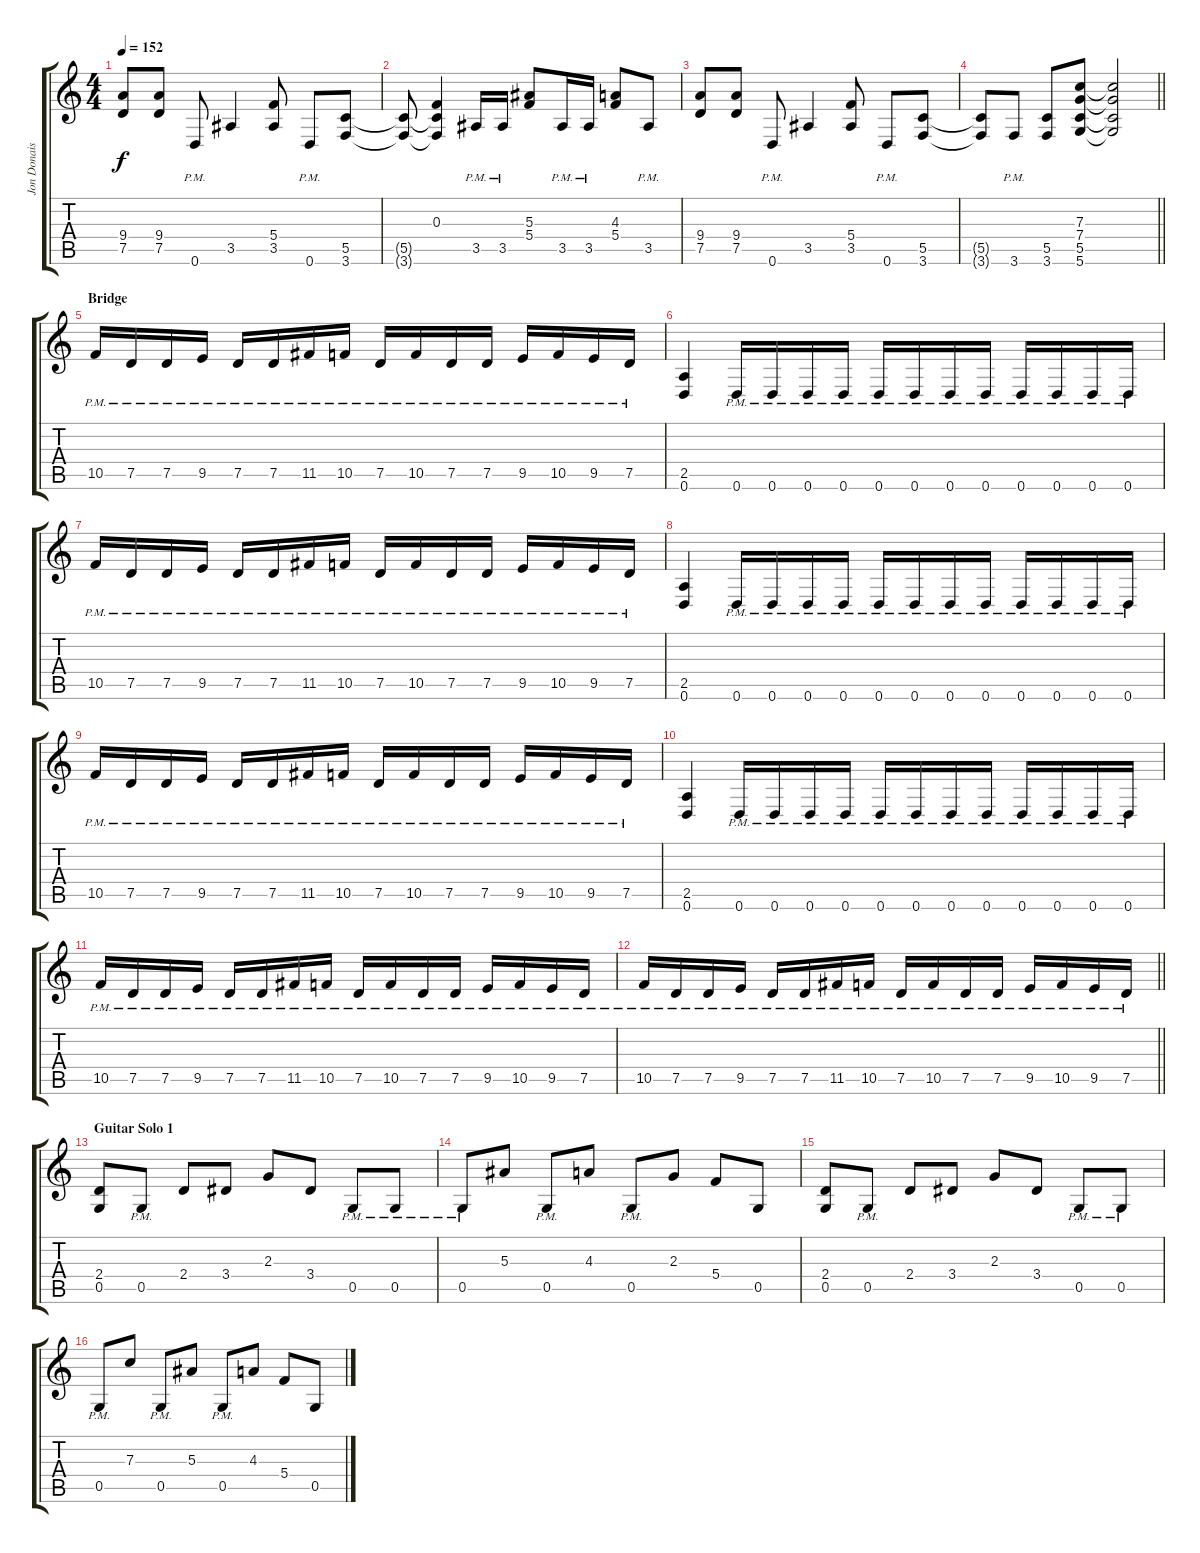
\track ("Jon Donais" "Jon Donais") {instrument distortionguitar}
\staff {score tabs}
\tuning (D4 A3 F3 C3 G2 D2) {hide}
\ts (4 4)
\tempo 152
\clef g2
\ks c
(9.4 7.5).8{dy f} (9.4 7.5).8 0.6{pm}.8 3.5.4 (5.4 3.5).8 0.6{pm}.8 (5.5 3.6).8 |
(5.5{t} 3.6{t}).8 (0.3 5.5{t} 3.6{t}).4 3.5{pm}.16 3.5{pm}.16 (5.3 5.4).8 3.5{pm}.16 3.5{pm}.16 (4.3 5.4).8 3.5{pm}.8 |
(9.4 7.5).8 (9.4 7.5).8 0.6{pm}.8 3.5.4 (5.4 3.5).8 0.6{pm}.8 (5.5 3.6).8 |
\barLineRight lightlight
(5.5{t} 3.6{t}).8 3.6{pm}.8 (5.5 3.6).8 (7.3 7.4 5.5 5.6).8 (7.3{t} 7.4{t} 5.5{t} 5.6{t}).2 |
\section ("" "Bridge")
10.5{pm}.16 7.5{pm}.16 7.5{pm}.16 9.5{pm}.16 7.5{pm}.16 7.5{pm}.16 11.5{pm}.16 10.5{pm}.16 7.5{pm}.16 10.5{pm}.16 7.5{pm}.16 7.5{pm}.16 9.5{pm}.16 10.5{pm}.16 9.5{pm}.16 7.5{pm}.16 |
(2.5 0.6).4 0.6{pm}.16 0.6{pm}.16 0.6{pm}.16 0.6{pm}.16 0.6{pm}.16 0.6{pm}.16 0.6{pm}.16 0.6{pm}.16 0.6{pm}.16 0.6{pm}.16 0.6{pm}.16 0.6{pm}.16 |
10.5{pm}.16 7.5{pm}.16 7.5{pm}.16 9.5{pm}.16 7.5{pm}.16 7.5{pm}.16 11.5{pm}.16 10.5{pm}.16 7.5{pm}.16 10.5{pm}.16 7.5{pm}.16 7.5{pm}.16 9.5{pm}.16 10.5{pm}.16 9.5{pm}.16 7.5{pm}.16 |
(2.5 0.6).4 0.6{pm}.16 0.6{pm}.16 0.6{pm}.16 0.6{pm}.16 0.6{pm}.16 0.6{pm}.16 0.6{pm}.16 0.6{pm}.16 0.6{pm}.16 0.6{pm}.16 0.6{pm}.16 0.6{pm}.16 |
10.5{pm}.16 7.5{pm}.16 7.5{pm}.16 9.5{pm}.16 7.5{pm}.16 7.5{pm}.16 11.5{pm}.16 10.5{pm}.16 7.5{pm}.16 10.5{pm}.16 7.5{pm}.16 7.5{pm}.16 9.5{pm}.16 10.5{pm}.16 9.5{pm}.16 7.5{pm}.16 |
(2.5 0.6).4 0.6{pm}.16 0.6{pm}.16 0.6{pm}.16 0.6{pm}.16 0.6{pm}.16 0.6{pm}.16 0.6{pm}.16 0.6{pm}.16 0.6{pm}.16 0.6{pm}.16 0.6{pm}.16 0.6{pm}.16 |
10.5{pm}.16 7.5{pm}.16 7.5{pm}.16 9.5{pm}.16 7.5{pm}.16 7.5{pm}.16 11.5{pm}.16 10.5{pm}.16 7.5{pm}.16 10.5{pm}.16 7.5{pm}.16 7.5{pm}.16 9.5{pm}.16 10.5{pm}.16 9.5{pm}.16 7.5{pm}.16 |
\barLineRight lightlight
10.5{pm}.16 7.5{pm}.16 7.5{pm}.16 9.5{pm}.16 7.5{pm}.16 7.5{pm}.16 11.5{pm}.16 10.5{pm}.16 7.5{pm}.16 10.5{pm}.16 7.5{pm}.16 7.5{pm}.16 9.5{pm}.16 10.5{pm}.16 9.5{pm}.16 7.5{pm}.16 |
\section ("" "Guitar Solo 1")
(2.4 0.5).8 0.5{pm}.8 2.4.8 3.4.8 2.3.8 3.4.8 0.5{pm}.8 0.5{pm}.8 |
0.5{pm}.8 5.3.8 0.5{pm}.8 4.3.8 0.5{pm}.8 2.3.8 5.4.8 0.5.8 |
(2.4 0.5).8 0.5{pm}.8 2.4.8 3.4.8 2.3.8 3.4.8 0.5{pm}.8 0.5{pm}.8 |
0.5{pm}.8 7.3.8 0.5{pm}.8 5.3.8 0.5{pm}.8 4.3.8 5.4.8 0.5.8
